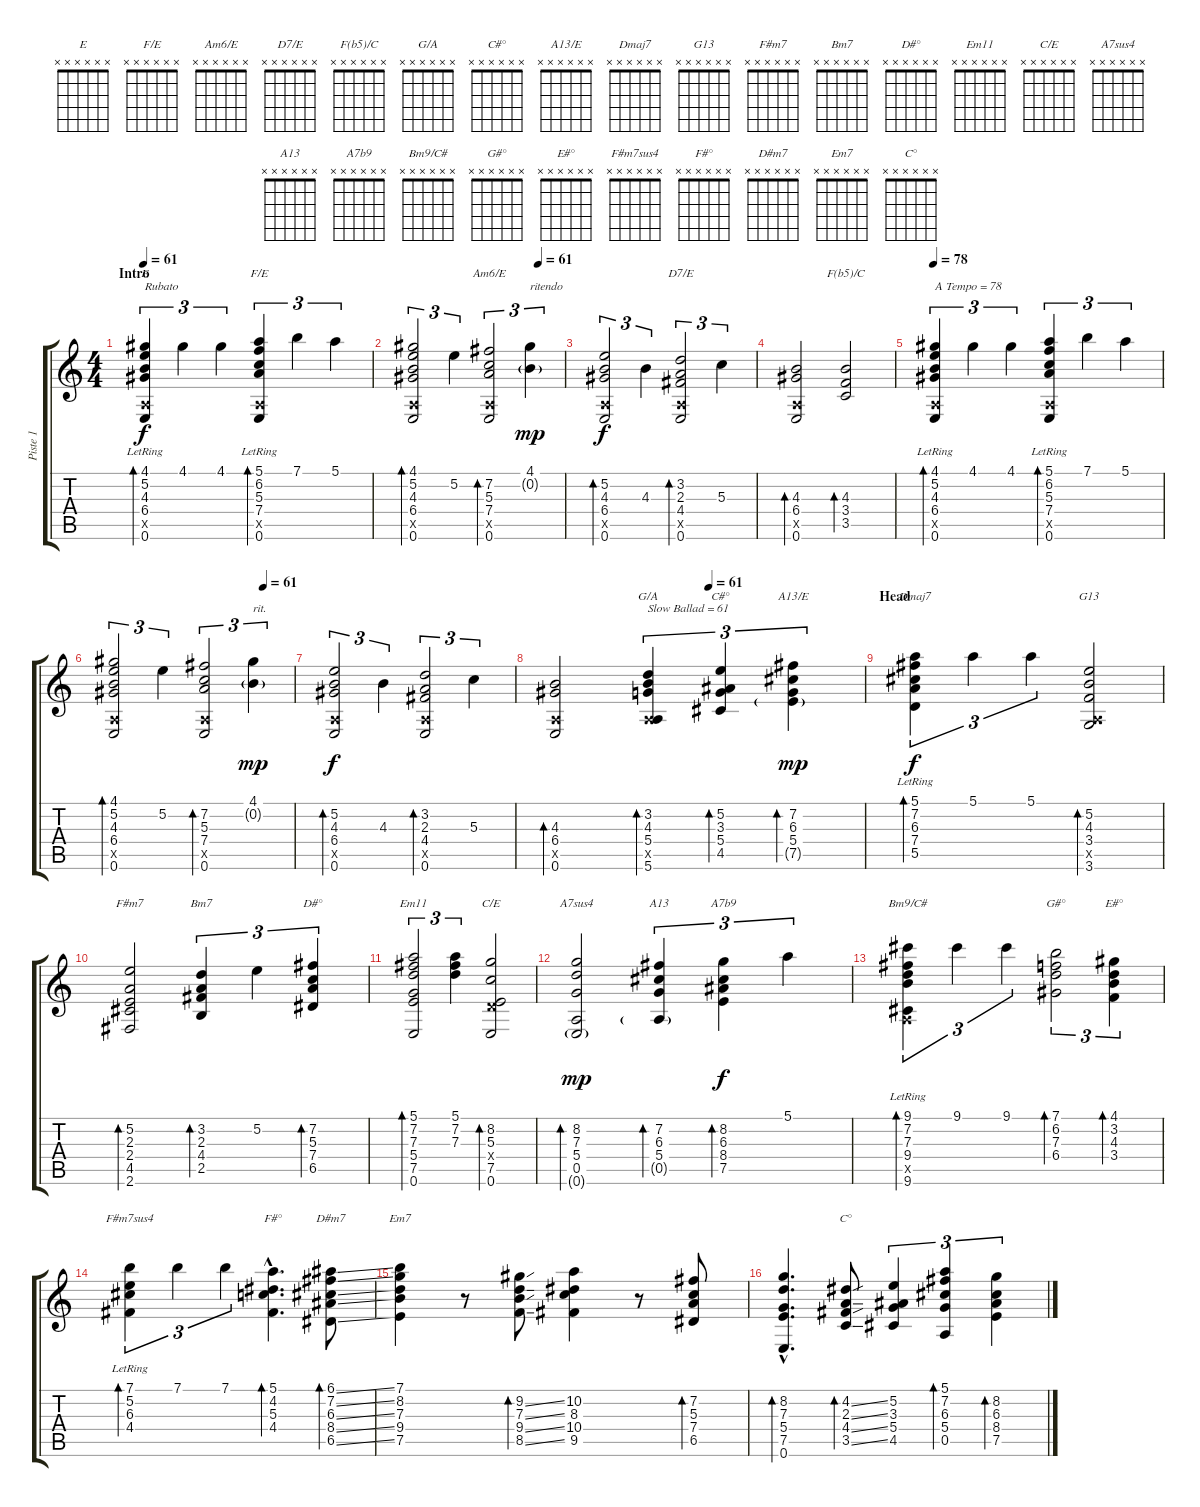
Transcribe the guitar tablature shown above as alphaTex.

\track ("Piste 1" "Piste 1") {instrument electricguitarjazz}
\staff {score tabs}
\tuning (E4 B3 G3 D3 A2 E2) {hide}
\chord ("E" x x x x x x) {firstfret 0}
\chord ("F/E" x x x x x x) {firstfret 0}
\chord ("Am6/E" x x x x x x) {firstfret 0}
\chord ("D7/E" x x x x x x) {firstfret 0}
\chord ("F(b5)/C" x x x x x x) {firstfret 0}
\chord ("G/A" x x x x x x) {firstfret 0}
\chord ("C#°" x x x x x x) {firstfret 0}
\chord ("A13/E" x x x x x x) {firstfret 0}
\chord ("Dmaj7" x x x x x x) {firstfret 0}
\chord ("G13" x x x x x x) {firstfret 0}
\chord ("F#m7" x x x x x x) {firstfret 0}
\chord ("Bm7" x x x x x x) {firstfret 0}
\chord ("D#°" x x x x x x) {firstfret 0}
\chord ("Em11" x x x x x x) {firstfret 0}
\chord ("C/E" x x x x x x) {firstfret 0}
\chord ("A7sus4" x x x x x x) {firstfret 0}
\chord ("A13" x x x x x x) {firstfret 0}
\chord ("A7b9" x x x x x x) {firstfret 0}
\chord ("Bm9/C#" x x x x x x) {firstfret 0}
\chord ("G#°" x x x x x x) {firstfret 0}
\chord ("E#°" x x x x x x) {firstfret 0}
\chord ("F#m7sus4" x x x x x x) {firstfret 0}
\chord ("F#°" x x x x x x) {firstfret 0}
\chord ("D#m7" x x x x x x) {firstfret 0}
\chord ("Em7" x x x x x x) {firstfret 0}
\chord ("C°" x x x x x x) {firstfret 0}
\ts (4 4)
\section ("" "Intro")
\tempo 61
\tempo 78
\tempo 61
\clef g2
\ks c
(4.1 5.2{lr} 4.3{lr} 6.4{lr} 0.5{x} 0.6{lr}).4{tu (3 2) bd 60 ch "E" txt "Rubato" dy f instrument electricguitarjazz} 4.1.4{tu (3 2)} 4.1.4{tu (3 2)} (5.1 6.2{lr} 5.3{lr} 7.4{lr} 0.5{x} 0.6{lr}).4{tu (3 2) bd 30 ch "F/E"} 7.1.4{tu (3 2)} 5.1.4{tu (3 2)} |
\tempo (61 0.8333333333333334)
(4.1 5.2 4.3 6.4 0.5{x} 0.6).2{tu (3 2) bd 30} 5.2.4{tu (3 2)} (7.2 5.3 7.4 0.5{x} 0.6).2{tu (3 2) bd 30 ch "Am6/E"} (4.1 0.2{g}).4{tu (3 2) txt "ritendo" dy mp} |
(5.2 4.3 6.4 0.5{x} 0.6).2{tu (3 2) bd 30 dy f} 4.3.4{tu (3 2)} (3.2 2.3 4.4 0.5{x} 0.6).2{tu (3 2) bd 30 ch "D7/E"} 5.3.4{tu (3 2)} |
(4.3 6.4 0.5{x} 0.6).2{bd 60} (4.3 3.4 3.5).2{bd 60 ch "F(b5)/C"} |
\tempo 78
(4.1 5.2{lr} 4.3{lr} 6.4{lr} 0.5{x} 0.6{lr}).4{tu (3 2) bd 60 txt "A Tempo = 78"} 4.1.4{tu (3 2)} 4.1.4{tu (3 2)} (5.1 6.2{lr} 5.3{lr} 7.4{lr} 0.5{x} 0.6{lr}).4{tu (3 2) bd 30} 7.1.4{tu (3 2)} 5.1.4{tu (3 2)} |
\tempo (61 0.8333333333333334)
(4.1 5.2 4.3 6.4 0.5{x} 0.6).2{tu (3 2) bd 30} 5.2.4{tu (3 2)} (7.2 5.3 7.4 0.5{x} 0.6).2{tu (3 2) bd 30} (4.1 0.2{g}).4{tu (3 2) txt "rit." dy mp} |
(5.2 4.3 6.4 0.5{x} 0.6).2{tu (3 2) bd 30 dy f} 4.3.4{tu (3 2)} (3.2 2.3 4.4 0.5{x} 0.6).2{tu (3 2) bd 30} 5.3.4{tu (3 2)} |
\tempo (61 0.5)
(4.3 6.4 0.5{x} 0.6).2{bd 60} (3.2 4.3 5.4 0.5{x} 5.6).4{tu (3 2) bd 30 ch "G/A" txt "Slow Ballad = 61"} (5.2 3.3 5.4 4.5).4{tu (3 2) bd 30 ch "C#°"} (7.2 6.3 5.4 7.5{g}).4{tu (3 2) bd 30 ch "A13/E" dy mp} |
\section ("" "Head")
(5.1 7.2{lr} 6.3{lr} 7.4{lr} 5.5{lr}).4{tu (3 2) bd 30 ch "Dmaj7" dy f} 5.1.4{tu (3 2)} 5.1.4{tu (3 2)} (5.2 4.3 3.4 0.5{x} 3.6).2{bd 30 ch "G13"} |
(5.2 2.3 2.4 4.5 2.6).2{bd 30 ch "F#m7"} (3.2 2.3 4.4 2.5).4{tu (3 2) bd 30 ch "Bm7"} 5.2.4{tu (3 2)} (7.2 5.3 7.4 6.5).4{tu (3 2) bd 30 ch "D#°"} |
(5.1 7.2 7.3 5.4 7.5 0.6).2{tu (3 2) bd 30 ch "Em11"} (5.1 7.2 7.3).4{tu (3 2)} (8.2 5.3 0.4{x} 7.5 0.6).2{bd 30 ch "C/E"} |
(8.2 7.3 5.4 0.5 0.6{g}).2{bd 30 ch "A7sus4" dy mp} (7.2 6.3 5.4 0.5{g}).4{tu (3 2) bd 30 ch "A13"} (8.2 6.3 8.4 7.5).4{tu (3 2) bd 30 ch "A7b9" dy f} 5.1.4{tu (3 2)} |
(9.1 7.2{lr} 7.3{lr} 9.4{lr} 0.5{x} 9.6{lr}).4{tu (3 2) bd 30 ch "Bm9/C#"} 9.1.4{tu (3 2)} 9.1.4{tu (3 2)} (7.1 6.2 7.3 6.4).2{tu (3 2) bd 30 ch "G#°"} (4.1 3.2 4.3 3.4).4{tu (3 2) bd 30 ch "E#°"} |
(7.1 5.2{lr} 6.3{lr} 4.4{lr}).4{tu (3 2) bd 30 ch "F#m7sus4"} 7.1.4{tu (3 2)} 7.1.4{tu (3 2)} (5.1{hac} 4.2{hac} 5.3{hac} 4.4{hac}).4{d bd 30 ch "F#°"} (6.1{ss} 7.2{ss} 6.3{ss} 8.4{ss} 6.5{ss}).8{bd 30 ch "D#m7"} |
(7.1 8.2 7.3 9.4 7.5).4{ch "Em7"} r.8 (9.2{ss} 7.3{ss} 9.4{ss} 8.5{ss}).8{bd 30} (10.2 8.3 10.4 9.5).4 r.8 (7.2 5.3 7.4 6.5).8{bd 30} |
(8.2{hac} 7.3{hac} 5.4{hac} 7.5{hac} 0.6{hac}).4{d bd 30} (4.2{ss} 2.3{ss} 4.4{ss} 3.5{ss}).8{bd 30 ch "C°"} (5.2 3.3 5.4 4.5).4{tu (3 2)} (5.1 7.2 6.3 5.4 0.5).4{tu (3 2) bd 30} (8.2 6.3 8.4 7.5).4{tu (3 2) bd 30}
